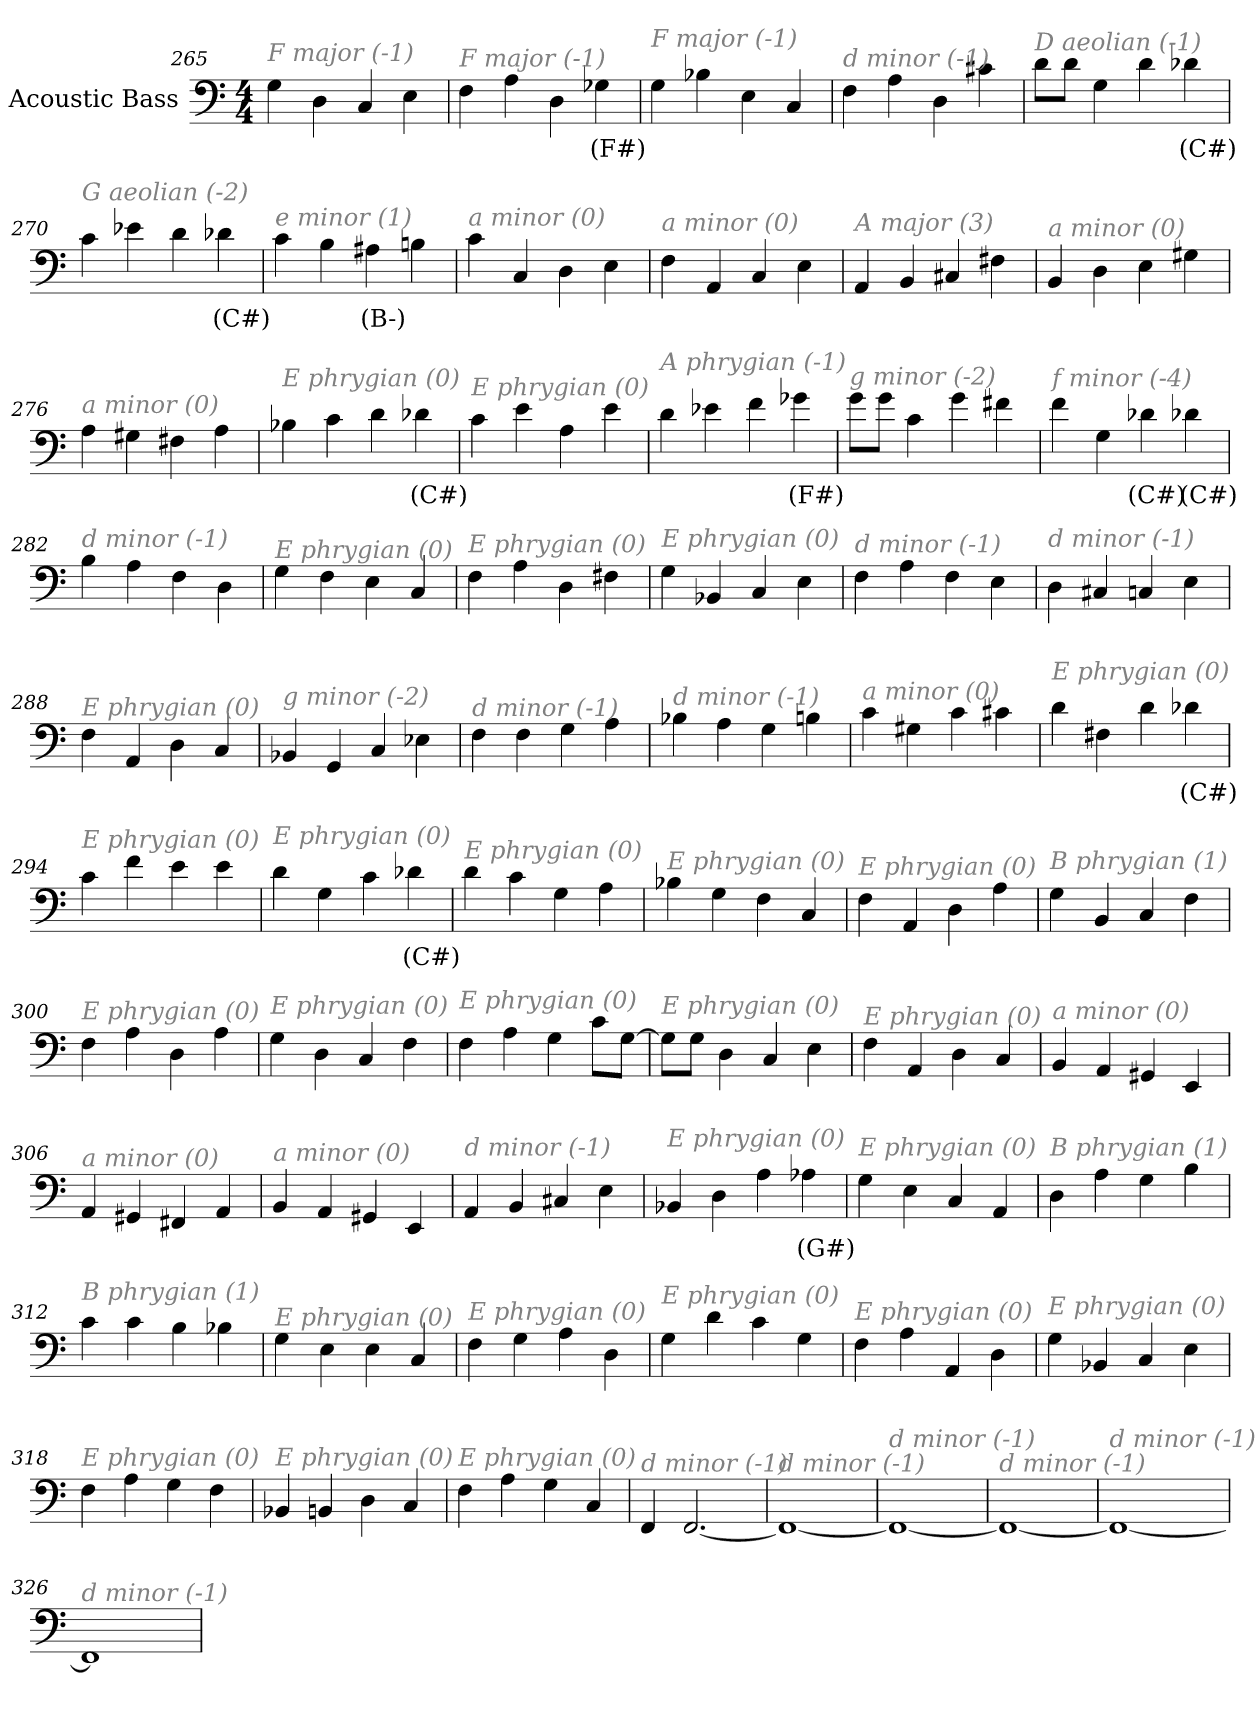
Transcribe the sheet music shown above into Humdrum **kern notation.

**kern	**text
*part1	*part1
*staff1	*staff1
*I"Acoustic Bass	*
*clefF4	*
*ITrd7c12	*
*k[]	*
*C:	*
*M4/4	*
=265	=265
!LO:TX:i:color=#808080:t=F major (-1)	!
4GG	.
4DD	.
4CC	.
4EE	.
=266	=266
!LO:TX:i:color=#808080:t=F major (-1)	!
4FF	.
4AA	.
4DD	.
4GG-Xi	(F#)
=267	=267
!LO:TX:i:color=#808080:t=F major (-1)	!
4GG	.
4BB-X	.
4EE	.
4CC	.
=268	=268
!LO:TX:i:color=#808080:t=d minor (-1)	!
4FF	.
4AA	.
4DD	.
4C#X	.
=269	=269
!LO:TX:i:color=#808080:t=D aeolian (-1)	!
8DL	.
8DJ	.
4GG	.
4D	.
4D-Xi	(C#)
=270	=270
!LO:TX:i:color=#808080:t=G aeolian (-2)	!
4C	.
4E-X	.
4D	.
4D-Xi	(C#)
=271	=271
!LO:TX:i:color=#808080:t=e minor (1)	!
4C	.
4BB	.
4AA#Xi	(B-)
4BBn	.
=272	=272
!LO:TX:i:color=#808080:t=a minor (0)	!
4C	.
4CC	.
4DD	.
4EE	.
=273	=273
!LO:TX:i:color=#808080:t=a minor (0)	!
4FF	.
4AAA	.
4CC	.
4EE	.
=274	=274
!LO:TX:i:color=#808080:t=A major (3)	!
4AAA	.
4BBB	.
4CC#X	.
4FF#X	.
=275	=275
!LO:TX:i:color=#808080:t=a minor (0)	!
4BBB	.
4DD	.
4EE	.
4GG#X	.
=276	=276
!LO:TX:i:color=#808080:t=a minor (0)	!
4AA	.
4GG#X	.
4FF#X	.
4AA	.
=277	=277
!LO:TX:i:color=#808080:t=E phrygian (0)	!
4BB-X	.
4C	.
4D	.
4D-Xi	(C#)
=278	=278
!LO:TX:i:color=#808080:t=E phrygian (0)	!
4C	.
4E	.
4AA	.
4E	.
=279	=279
!LO:TX:i:color=#808080:t=A phrygian (-1)	!
4D	.
4E-X	.
4F	.
4G-Xi	(F#)
=280	=280
!LO:TX:i:color=#808080:t=g minor (-2)	!
8GL	.
8GJ	.
4C	.
4G	.
4F#X	.
=281	=281
!LO:TX:i:color=#808080:t=f minor (-4)	!
4F	.
4GG	.
4D-Xi	(C#)
4D-Xi	(C#)
=282	=282
!LO:TX:i:color=#808080:t=d minor (-1)	!
4BB	.
4AA	.
4FF	.
4DD	.
=283	=283
!LO:TX:i:color=#808080:t=E phrygian (0)	!
4GG	.
4FF	.
4EE	.
4CC	.
=284	=284
!LO:TX:i:color=#808080:t=E phrygian (0)	!
4FF	.
4AA	.
4DD	.
4FF#X	.
=285	=285
!LO:TX:i:color=#808080:t=E phrygian (0)	!
4GG	.
4BBB-X	.
4CC	.
4EE	.
=286	=286
!LO:TX:i:color=#808080:t=d minor (-1)	!
4FF	.
4AA	.
4FF	.
4EE	.
=287	=287
!LO:TX:i:color=#808080:t=d minor (-1)	!
4DD	.
4CC#X	.
4CCn	.
4EE	.
=288	=288
!LO:TX:i:color=#808080:t=E phrygian (0)	!
4FF	.
4AAA	.
4DD	.
4CC	.
=289	=289
!LO:TX:i:color=#808080:t=g minor (-2)	!
4BBB-X	.
4GGG	.
4CC	.
4EE-X	.
=290	=290
!LO:TX:i:color=#808080:t=d minor (-1)	!
4FF	.
4FF	.
4GG	.
4AA	.
=291	=291
!LO:TX:i:color=#808080:t=d minor (-1)	!
4BB-X	.
4AA	.
4GG	.
4BBn	.
=292	=292
!LO:TX:i:color=#808080:t=a minor (0)	!
4C	.
4GG#X	.
4C	.
4C#X	.
=293	=293
!LO:TX:i:color=#808080:t=E phrygian (0)	!
4D	.
4FF#X	.
4D	.
4D-Xi	(C#)
=294	=294
!LO:TX:i:color=#808080:t=E phrygian (0)	!
4C	.
4F	.
4E	.
4E	.
=295	=295
!LO:TX:i:color=#808080:t=E phrygian (0)	!
4D	.
4GG	.
4C	.
4D-Xi	(C#)
=296	=296
!LO:TX:i:color=#808080:t=E phrygian (0)	!
4D	.
4C	.
4GG	.
4AA	.
=297	=297
!LO:TX:i:color=#808080:t=E phrygian (0)	!
4BB-X	.
4GG	.
4FF	.
4CC	.
=298	=298
!LO:TX:i:color=#808080:t=E phrygian (0)	!
4FF	.
4AAA	.
4DD	.
4AA	.
=299	=299
!LO:TX:i:color=#808080:t=B phrygian (1)	!
4GG	.
4BBB	.
4CC	.
4FF	.
=300	=300
!LO:TX:i:color=#808080:t=E phrygian (0)	!
4FF	.
4AA	.
4DD	.
4AA	.
=301	=301
!LO:TX:i:color=#808080:t=E phrygian (0)	!
4GG	.
4DD	.
4CC	.
4FF	.
=302	=302
!LO:TX:i:color=#808080:t=E phrygian (0)	!
4FF	.
4AA	.
4GG	.
8CL	.
[8GGJ	.
=303	=303
!LO:TX:i:color=#808080:t=E phrygian (0)	!
8GGL]	.
8GGJ	.
4DD	.
4CC	.
4EE	.
=304	=304
!LO:TX:i:color=#808080:t=E phrygian (0)	!
4FF	.
4AAA	.
4DD	.
4CC	.
=305	=305
!LO:TX:i:color=#808080:t=a minor (0)	!
4BBB	.
4AAA	.
4GGG#X	.
4EEE	.
=306	=306
!LO:TX:i:color=#808080:t=a minor (0)	!
4AAA	.
4GGG#X	.
4FFF#X	.
4AAA	.
=307	=307
!LO:TX:i:color=#808080:t=a minor (0)	!
4BBB	.
4AAA	.
4GGG#X	.
4EEE	.
=308	=308
!LO:TX:i:color=#808080:t=d minor (-1)	!
4AAA	.
4BBB	.
4CC#X	.
4EE	.
=309	=309
!LO:TX:i:color=#808080:t=E phrygian (0)	!
4BBB-X	.
4DD	.
4AA	.
4AA-Xi	(G#)
=310	=310
!LO:TX:i:color=#808080:t=E phrygian (0)	!
4GG	.
4EE	.
4CC	.
4AAA	.
=311	=311
!LO:TX:i:color=#808080:t=B phrygian (1)	!
4DD	.
4AA	.
4GG	.
4BB	.
=312	=312
!LO:TX:i:color=#808080:t=B phrygian (1)	!
4C	.
4C	.
4BB	.
4BB-X	.
=313	=313
!LO:TX:i:color=#808080:t=E phrygian (0)	!
4GG	.
4EE	.
4EE	.
4CC	.
=314	=314
!LO:TX:i:color=#808080:t=E phrygian (0)	!
4FF	.
4GG	.
4AA	.
4DD	.
=315	=315
!LO:TX:i:color=#808080:t=E phrygian (0)	!
4GG	.
4D	.
4C	.
4GG	.
=316	=316
!LO:TX:i:color=#808080:t=E phrygian (0)	!
4FF	.
4AA	.
4AAA	.
4DD	.
=317	=317
!LO:TX:i:color=#808080:t=E phrygian (0)	!
4GG	.
4BBB-X	.
4CC	.
4EE	.
=318	=318
!LO:TX:i:color=#808080:t=E phrygian (0)	!
4FF	.
4AA	.
4GG	.
4FF	.
=319	=319
!LO:TX:i:color=#808080:t=E phrygian (0)	!
4BBB-X	.
4BBBn	.
4DD	.
4CC	.
=320	=320
!LO:TX:i:color=#808080:t=E phrygian (0)	!
4FF	.
4AA	.
4GG	.
4CC	.
=321	=321
!LO:TX:i:color=#808080:t=d minor (-1)	!
4FFF	.
[2.FFF	.
=322	=322
!LO:TX:i:color=#808080:t=d minor (-1)	!
1FFF_	.
=323	=323
!LO:TX:i:color=#808080:t=d minor (-1)	!
1FFF_	.
=324	=324
!LO:TX:i:color=#808080:t=d minor (-1)	!
1FFF_	.
=325	=325
!LO:TX:i:color=#808080:t=d minor (-1)	!
1FFF_	.
=326	=326
!LO:TX:i:color=#808080:t=d minor (-1)	!
1FFF]	.
=	=
*-	*-
